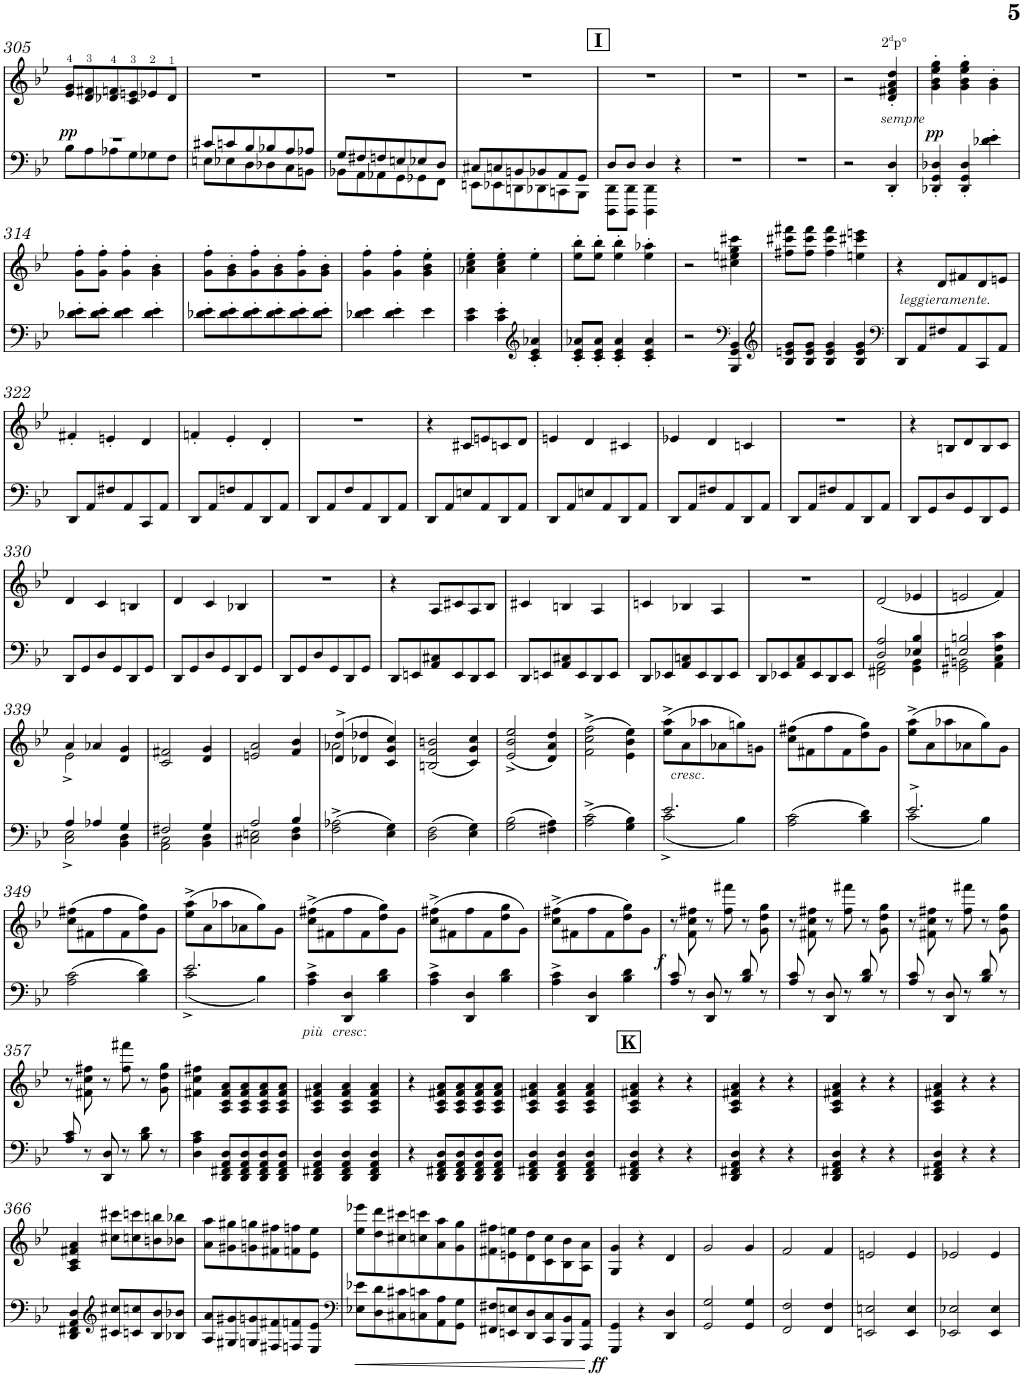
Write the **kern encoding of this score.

**kern	**text	**dynam	**kern	**text	**dynam
*part2	*part2	*part2	*part1	*part1	*part1
*staff2	*staff2	*staff2	*staff1	*staff1	*staff1
*I"Piano	*	*	*I"Piano	*	*
*I'Pno	*	*	*I'Pno	*	*
!!LO:PB:g=z
*clefF4	*	*	*clefG2	*	*
*k[b-e-]	*	*	*k[b-e-]	*	*
*M3/4	*	*	*M3/4	*	*
=305	=305	=305	=305	=305	=305
*^	*	*	*	*	*
!	!	!	!LO:DY:a	!	!	!
2.r	8B-\L	.	pp	8e-/ 8g/L	.	.
.	8A\	.	.	8d/ 8f#X/	.	.
.	8A-X\	.	.	8d-X/ 8fn/	.	.
.	8G\	.	.	8c/ 8en/	.	.
.	8G-X\	.	.	8e-X/	.	.
.	8F\J	.	.	8d-/J	.	.
=306	=306	=306	=306	=306	=306	=306
8c#X/L	8En\L	.	.	2.r	.	.
8cn/	8E-X\	.	.	.	.	.
8B-/	8D\	.	.	.	.	.
8B-X/	8D-X\	.	.	.	.	.
8A/	8C\	.	.	.	.	.
8A-X/J	8BBn\J	.	.	.	.	.
=307	=307	=307	=307	=307	=307	=307
8G/L	8BB-X\L	.	.	2.r	.	.
8F#X/	8AA\	.	.	.	.	.
8Fn/	8AA-X\	.	.	.	.	.
8En/	8GG\	.	.	.	.	.
8E-X/	8GG-X\	.	.	.	.	.
8D/J	8FF\J	.	.	.	.	.
=308	=308	=308	=308	=308	=308	=308
8C#X/L	8EEn\L	.	.	2.r	.	.
8Cn/	8EE-X\	.	.	.	.	.
8BBn/	8DDn\	.	.	.	.	.
8BB-X/	8DD-X\	.	.	.	.	.
8AA/	8CCn\	.	.	.	.	.
8GG/J	8BBB-\J	.	.	.	.	.
!!LO:REH:place=s1:a:B:cj:fs=14:t=I
=309	=309	=309	=309	=309	=309	=309
8D/L	8DDD\ 8DD\L	.	.	2.r	.	.
8D/J	8DDD\ 8DD\J	.	.	.	.	.
4D/	4DDD\ 4DD\	.	.	.	.	.
4r	4ryy	.	.	.	.	.
*v	*v	*	*	*	*	*
=310	=310	=310	=310	=310	=310
2.r	.	.	2.r	.	.
=311	=311	=311	=311	=311	=311
2.r	.	.	2.r	.	.
=312	=312	=312	=312	=312	=312
2r	.	.	2r	.	.
!	!	!	!LO:TX:b:i:t=sempre	!	!
!	!	!	!	!LO:LY:a	!
4DD/' 4D/'	.	.	4d/' 4f#X/' 4a/' 4dd/'	2 d p°	.
=313	=313	=313	=313	=313	=313
!	!	!LO:DY:a	!	!	!
4DD-X/' 4GG/' 4D-X/'	.	pp	4g\' 4b-\' 4ee-\' 4gg\'	.	.
4DD-/' 4GG/' 4D-/'	.	.	4g\' 4b-\' 4ee-\' 4gg\'	.	.
4d-X\' 4e-\'	.	.	4g\' 4b-\'	.	.
!!LO:LB:g=z
=314	=314	=314	=314	=314	=314
8d-X\' 8e-\'L	.	.	8g\' 8ff\'L	.	.
8d-\' 8e-\'J	.	.	8g\' 8ff\'J	.	.
4d-\ 4e-\	.	.	4g\' 4ff\'	.	.
4d-\' 4e-\'	.	.	4g\' 4b-\'	.	.
=315	=315	=315	=315	=315	=315
8d-X\' 8e-\'L	.	.	8g\' 8ff\'L	.	.
8d-\' 8e-\'	.	.	8g\' 8b-\'	.	.
8d-\' 8e-\'	.	.	8g\' 8ff\'	.	.
8d-\' 8e-\'	.	.	8g\' 8b-\'	.	.
8d-\' 8e-\'	.	.	8g\' 8ff\'	.	.
8d-\' 8e-\'J	.	.	8g\' 8b-\'J	.	.
=316	=316	=316	=316	=316	=316
4d-X\ 4e-\	.	.	4g\' 4ff\'	.	.
4d-\' 4e-\'	.	.	4g\' 4ff\'	.	.
4e-\	.	.	4g\' 4b-\' 4ee-\'	.	.
=317	=317	=317	=317	=317	=317
4c\ 4e-\	.	.	4a-X\' 4cc\' 4ee-\'	.	.
4c\' 4e-\'	.	.	4a-\' 4cc\' 4ee-\'	.	.
*clefG2	*	*	*	*	*
4c/' 4e-/' 4a-X/'	.	.	4ee-'\	.	.
=318	=318	=318	=318	=318	=318
8c/' 8e-/' 8a-X/'L	.	.	8ee-\' 8bb-\'L	.	.
8c/' 8e-/' 8a-/'J	.	.	8ee-\' 8bb-\'J	.	.
4c/' 4e-/' 4a-/'	.	.	4ee-\' 4bb-\'	.	.
4c/' 4e-/' 4a-/'	.	.	4ee-\' 4aa-X\'	.	.
=319	=319	=319	=319	=319	=319
2r	.	.	2r	.	.
*clefF4	*	*	*	*	*
4BBB-/ 4GG/ 4BB-/	.	.	4cc#X\ 4een\ 4gg\ 4ccc#X\	.	.
=320	=320	=320	=320	=320	=320
*clefG2	*	*	*	*	*
8B-/ 8en/ 8g/L	.	.	8ff#X\ 8ccc#X\ 8fff#X\L	.	.
8B-/ 8e/ 8g/J	.	.	8ff#\ 8ccc#\ 8fff#\J	.	.
4B-/ 4e/ 4g/	.	.	4ff#\ 4ccc#\ 4fff#\	.	.
4B-/ 4e/ 4g/	.	.	4een\ 4ccc#X\ 4eeen\	.	.
=321	=321	=321	=321	=321	=321
*clefF4	*	*	*	*	*
8DD/L	.	.	4r	.	.
8AA/	.	.	.	.	.
!	!	!	!LO:TX:b:i:t=leggieramente.	!	!
8F#X/	.	.	8d/L	.	.
8AA/	.	.	8f#X/	.	.
8CC/	.	.	8d/	.	.
8AA/J	.	.	8en/J	.	.
!!LO:LB:g=z
=322	=322	=322	=322	=322	=322
8DD/L	.	.	4e#X'/	.	.
8AA/	.	.	.	.	.
8F#X/	.	.	4en'/	.	.
8AA/	.	.	.	.	.
8CC/	.	.	4d/	.	.
8AA/J	.	.	.	.	.
=323	=323	=323	=323	=323	=323
8DD/L	.	.	4fn'/	.	.
8AA/	.	.	.	.	.
8Fn/	.	.	4e-'/	.	.
8AA/	.	.	.	.	.
8DD/	.	.	4d'/	.	.
8AA/J	.	.	.	.	.
=324	=324	=324	=324	=324	=324
8DD/L	.	.	2.r	.	.
8AA/	.	.	.	.	.
8F/	.	.	.	.	.
8AA/	.	.	.	.	.
8DD/	.	.	.	.	.
8AA/J	.	.	.	.	.
=325	=325	=325	=325	=325	=325
8DD/L	.	.	4r	.	.
8AA/	.	.	.	.	.
8En/	.	.	8c#X/L	.	.
8AA/	.	.	8en/	.	.
8DD/	.	.	8cn/	.	.
8AA/J	.	.	8d/J	.	.
=326	=326	=326	=326	=326	=326
8DD/L	.	.	4en/	.	.
8AA/	.	.	.	.	.
8En/	.	.	4d/	.	.
8AA/	.	.	.	.	.
8DD/	.	.	4c#X/	.	.
8AA/J	.	.	.	.	.
=327	=327	=327	=327	=327	=327
8DD/L	.	.	4e-X/	.	.
8AA/	.	.	.	.	.
8F#X/	.	.	4d/	.	.
8AA/	.	.	.	.	.
8DD/	.	.	4cn/	.	.
8AA/J	.	.	.	.	.
=328	=328	=328	=328	=328	=328
8DD/L	.	.	2.r	.	.
8AA/	.	.	.	.	.
8F#X/	.	.	.	.	.
8AA/	.	.	.	.	.
8DD/	.	.	.	.	.
8AA/J	.	.	.	.	.
=329	=329	=329	=329	=329	=329
8DD/L	.	.	4r	.	.
8GG/	.	.	.	.	.
8D/	.	.	8Bn/L	.	.
8GG/	.	.	8d/	.	.
8DD/	.	.	8B/	.	.
8GG/J	.	.	8c/J	.	.
!!LO:LB:g=z
=330	=330	=330	=330	=330	=330
8DD/L	.	.	4d/	.	.
8GG/	.	.	.	.	.
8D/	.	.	4c/	.	.
8GG/	.	.	.	.	.
8DD/	.	.	4Bn/	.	.
8GG/J	.	.	.	.	.
=331	=331	=331	=331	=331	=331
8DD/L	.	.	4d/	.	.
8GG/	.	.	.	.	.
8D/	.	.	4c/	.	.
8GG/	.	.	.	.	.
8DD/	.	.	4B-X/	.	.
8GG/J	.	.	.	.	.
=332	=332	=332	=332	=332	=332
8DD/L	.	.	2.r	.	.
8GG/	.	.	.	.	.
8D/	.	.	.	.	.
8GG/	.	.	.	.	.
8DD/	.	.	.	.	.
8GG/J	.	.	.	.	.
=333	=333	=333	=333	=333	=333
8DD/L	.	.	4r	.	.
8EEn/	.	.	.	.	.
8AA/ 8C#X/	.	.	8A/L	.	.
8EE/	.	.	8c#X/	.	.
8DD/	.	.	8A/	.	.
8EE/J	.	.	8B-/J	.	.
=334	=334	=334	=334	=334	=334
8DD/L	.	.	4c#X/	.	.
8EEn/	.	.	.	.	.
8AA/ 8C#X/	.	.	4Bn/	.	.
8EE/	.	.	.	.	.
8DD/	.	.	4A/	.	.
8EE/J	.	.	.	.	.
=335	=335	=335	=335	=335	=335
8DD/L	.	.	4cn/	.	.
8EE-X/	.	.	.	.	.
8AA/ 8Cn/	.	.	4B-X/	.	.
8EE-/	.	.	.	.	.
8DD/	.	.	4A/	.	.
8EE-/J	.	.	.	.	.
=336	=336	=336	=336	=336	=336
8DD/L	.	.	2.r	.	.
8EE-X/	.	.	.	.	.
8AA/ 8C/	.	.	.	.	.
8EE-/	.	.	.	.	.
8DD/	.	.	.	.	.
8EE-/J	.	.	.	.	.
=337	=337	=337	=337	=337	=337
*^	*	*	*	*	*
2D/ 2A/	2FF#X\ 2AA\	.	.	(2d/	.	.
4E-X/ 4B-/	4GG\ 4BB-\	.	.	4e-X/	.	.
=338	=338	=338	=338	=338	=338	=338
2En/ 2Bn/	2GG#X\ 2BBn\	.	.	2en/	.	.
4AA\ 4C\ 4F\ 4c\	4ryy	.	.	4f/)	.	.
!!LO:LB:g=z
=339	=339	=339	=339	=339	=339	=339
*	*	*	*	*^	*	*
4A/	2C\^ 2E-\^	.	.	4a/	2e-^\	.	.
4A-X/	.	.	.	4a-X/	.	.	.
4G/	4BB-\ 4D\	.	.	4d/ 4g/	4ryy	.	.
=340	=340	=340	=340	=340	=340	=340	=340
2F#X/	2AA\ 2C\	.	.	2c/ 2f#X/	2ryy	.	.
4G/	4BB-\ 4D\	.	.	4g/	4d/	.	.
*	*	*	*	*v	*v	*	*
=341	=341	=341	=341	=341	=341	=341
2A/	2C#X\ 2En\	.	.	2en/ 2a/	.	.
4B-/	4D\ 4F\	.	.	4f/ 4b-/	.	.
*v	*v	*	*	*	*	*
=342	=342	=342	=342	=342	=342
*	*	*	*^	*	*
(2F\^ 2A-X\^	.	.	(4d/^ 4dd/^	2a-X\	.	.
.	.	.	4d-X/ 4dd-X/	.	.	.
4E-\ 4G\)	.	.	4c/ 4g/ 4cc/)	4ryy	.	.
*	*	*	*v	*v	*	*
=343	=343	=343	=343	=343	=343
(2D\ 2F\	.	.	(2Bn/ 2f/ 2bn/	.	.
4E-\ 4G\)	.	.	4c/ 4g/ 4cc/)	.	.
=344	=344	=344	=344	=344	=344
(2G\ 2B-\	.	.	(2e-/^ 2b-/^ 2ee-/^	.	.
4F#X\ 4A\)	.	.	4d/ 4a/ 4dd/)	.	.
=345	=345	=345	=345	=345	=345
(2A\^ 2c\^	.	.	(2f\^ 2cc\^ 2ff\^	.	.
4G\ 4B-\)	.	.	4e-\ 4b-\ 4ee-\)	.	.
=346	=346	=346	=346	=346	=346
*^	*	*	*	*	*
2.e-/	(2c^\	.	.	(8ee-\^ 8aa\^L	.	.
!	!	!	!	!	!LO:LY:b	!
.	.	.	.	8a\	cresc .	.
.	.	.	.	8aa-X\	.	.
.	.	.	.	8a-X\	.	.
.	4B-\)	.	.	8ggn\)	.	.
.	.	.	.	8gn\J	.	.
*v	*v	*	*	*	*	*
=347	=347	=347	=347	=347	=347
(2A\ 2c\	.	.	(8cc\ 8ff#X\L	.	.
.	.	.	8f#X\	.	.
.	.	.	8ff#\	.	.
.	.	.	8f#\	.	.
4B-\ 4d\)	.	.	8dd\ 8gg\)	.	.
.	.	.	8g\J	.	.
=348	=348	=348	=348	=348	=348
*^	*	*	*	*	*
2.e-^/	(2c\	.	.	(8ee-\^ 8aa\^L	.	.
.	.	.	.	8a\	.	.
.	.	.	.	8aa-X\	.	.
.	.	.	.	8a-X\	.	.
.	4B-\)	.	.	8gg\)	.	.
.	.	.	.	8g\J	.	.
*v	*v	*	*	*	*	*
!!LO:LB:g=z
=349	=349	=349	=349	=349	=349
(2A\ 2c\	.	.	(8cc\ 8ff#X\L	.	.
.	.	.	8f#X\	.	.
.	.	.	8ff#\	.	.
.	.	.	8f#\	.	.
4B-\ 4d\)	.	.	8dd\ 8gg\)	.	.
.	.	.	8g\J	.	.
=350	=350	=350	=350	=350	=350
*^	*	*	*	*	*
2.e-/	(2c^\	.	.	(8ee-\^ 8aa\^L	.	.
.	.	.	.	8a\	.	.
.	.	.	.	8aa-X\	.	.
.	.	.	.	8a-X\	.	.
.	4B-\)	.	.	8gg\)	.	.
.	.	.	.	8g\J	.	.
*v	*v	*	*	*	*	*
=351	=351	=351	=351	=351	=351
!	!LO:LY:b	!	!	!	!
4A\^ 4c\^	più	.	(8cc\^ 8ff#X\^L	.	.
.	.	.	8f#X\	.	.
!	!LO:LY:b	!	!	!	!
4DD/ 4D/	cresc :	.	8ff#\	.	.
.	.	.	8f#\	.	.
4B-\ 4d\	.	.	8dd\ 8gg\)	.	.
.	.	.	8g\J	.	.
=352	=352	=352	=352	=352	=352
4A\^ 4c\^	.	.	(8cc\^ 8ff#X\^L	.	.
.	.	.	8f#X\	.	.
4DD/ 4D/	.	.	8ff#\	.	.
.	.	.	8f#\	.	.
4B-\ 4d\	.	.	8dd\ 8gg\	.	.
.	.	.	8g\J)	.	.
=353	=353	=353	=353	=353	=353
4A\^ 4c\^	.	.	(8cc\^ 8ff#X\^L	.	.
.	.	.	8f#X\	.	.
4DD/ 4D/	.	.	8ff#\	.	.
.	.	.	8f#\	.	.
4B-\ 4d\	.	.	8dd\ 8gg\)	.	.
.	.	.	8g\J	.	.
=354	=354	=354	=354	=354	=354
!	!	!	!	!	!LO:DY:b
8A/ 8c/	.	.	8r	.	f
8r	.	.	8f\ 8cc\ 8ff#X\	.	.
8DD/ 8D/	.	.	8r	.	.
8r	.	.	8ff#\ 8fff#X\	.	.
8B-/ 8d/	.	.	8r	.	.
8r	.	.	8g\ 8dd\ 8gg\	.	.
=355	=355	=355	=355	=355	=355
8A/ 8c/	.	.	8r	.	.
8r	.	.	8f#X\ 8cc\ 8ff#X\	.	.
8DD/ 8D/	.	.	8r	.	.
8r	.	.	8ff#\ 8fff#X\	.	.
8B-/ 8d/	.	.	8r	.	.
8r	.	.	8g\ 8dd\ 8gg\	.	.
=356	=356	=356	=356	=356	=356
8A/ 8c/	.	.	8r	.	.
8r	.	.	8f#X\ 8cc\ 8ff#X\	.	.
8DD/ 8D/	.	.	8r	.	.
8r	.	.	8ff#\ 8fff#X\	.	.
8B-/ 8d/	.	.	8r	.	.
8r	.	.	8g\ 8dd\ 8gg\	.	.
!!LO:LB:g=z
=357	=357	=357	=357	=357	=357
8A/ 8c/	.	.	8r	.	.
8r	.	.	8f#X\ 8cc\ 8ff#X\	.	.
8DD/ 8D/	.	.	8r	.	.
8r	.	.	8ff#\ 8fff#X\	.	.
8B-\ 8d\	.	.	8r	.	.
8r	.	.	8g\ 8dd\ 8gg\	.	.
=358	=358	=358	=358	=358	=358
4D\ 4A\ 4c\	.	.	4f#X\ 4cc\ 4ff#X\	.	.
8DD/ 8FF#X/ 8AA/ 8D/L	.	.	8A/ 8c/ 8f#/ 8a/L	.	.
8DD/ 8FF#/ 8AA/ 8D/	.	.	8A/ 8c/ 8f#/ 8a/	.	.
8DD/ 8FF#/ 8AA/ 8D/	.	.	8A/ 8c/ 8f#/ 8a/	.	.
8DD/ 8FF#/ 8AA/ 8D/J	.	.	8A/ 8c/ 8f#/ 8a/J	.	.
=359	=359	=359	=359	=359	=359
4DD/ 4FF#X/ 4AA/ 4D/	.	.	4A/ 4c/ 4f#X/ 4a/	.	.
4DD/ 4FF#/ 4AA/ 4D/	.	.	4A/ 4c/ 4f#/ 4a/	.	.
4DD/ 4FF#/ 4AA/ 4D/	.	.	4A/ 4c/ 4f#/ 4a/	.	.
=360	=360	=360	=360	=360	=360
4r	.	.	4r	.	.
8DD/ 8FF#X/ 8AA/ 8D/L	.	.	8A/ 8c/ 8f#X/ 8a/L	.	.
8DD/ 8FF#/ 8AA/ 8D/	.	.	8A/ 8c/ 8f#/ 8a/	.	.
8DD/ 8FF#/ 8AA/ 8D/	.	.	8A/ 8c/ 8f#/ 8a/	.	.
8DD/ 8FF#/ 8AA/ 8D/J	.	.	8A/ 8c/ 8f#/ 8a/J	.	.
=361	=361	=361	=361	=361	=361
4DD/ 4FF#X/ 4AA/ 4D/	.	.	4A/ 4c/ 4f#X/ 4a/	.	.
4DD/ 4FF#/ 4AA/ 4D/	.	.	4A/ 4c/ 4f#/ 4a/	.	.
4DD/ 4FF#/ 4AA/ 4D/	.	.	4A/ 4c/ 4f#/ 4a/	.	.
!!LO:REH:place=s1:a:B:cj:fs=14:t=K:qo=1
=362	=362	=362	=362	=362	=362
4DD/ 4FF#X/ 4AA/ 4D/	.	.	4A/ 4c/ 4f#X/ 4a/	.	.
4r	.	.	4r	.	.
4r	.	.	4r	.	.
=363	=363	=363	=363	=363	=363
4DD/ 4FF#X/ 4AA/ 4D/	.	.	4A/ 4c/ 4f#X/ 4a/	.	.
4r	.	.	4r	.	.
4r	.	.	4r	.	.
=364	=364	=364	=364	=364	=364
4DD/ 4FF#X/ 4AA/ 4D/	.	.	4A/ 4c/ 4f#X/ 4a/	.	.
4r	.	.	4r	.	.
4r	.	.	4r	.	.
=365	=365	=365	=365	=365	=365
4DD/ 4FF#X/ 4AA/ 4D/	.	.	4A/ 4c/ 4f#X/ 4a/	.	.
4r	.	.	4r	.	.
4r	.	.	4r	.	.
!!LO:LB:g=z
=366	=366	=366	=366	=366	=366
4DD/ 4FF#X/ 4AA/ 4D/	.	.	4A/ 4c/ 4f#X/ 4a/	.	.
*clefG2	*	*	*	*	*
8c#X/ 8cc#X/L	.	.	8cc#X\ 8ccc#X\L	.	.
8cn/ 8ccn/	.	.	8ccn\ 8cccn\	.	.
8B-/ 8b-/	.	.	8bn\ 8bbn\	.	.
8B-X/ 8b-X/J	.	.	8b-X\ 8bb-X\J	.	.
=367	=367	=367	=367	=367	=367
8A/ 8a/L	.	.	8a\ 8aa\L	.	.
8G#X/ 8g#X/	.	.	8g#X\ 8gg#X\	.	.
8Gn/ 8gn/	.	.	8gn\ 8ggn\	.	.
8F#X/ 8f#X/	.	.	8f#X\ 8ff#X\	.	.
8Fn/ 8fn/	.	.	8fn\ 8ffn\	.	.
8E-/ 8e-/J	.	.	8e-\ 8ee-\J	.	.
=368	=368	=368	=368	=368	=368
*clefF4	*	*	*	*	*
!	!	!LO:HP:b	!	!	!
8E-X\ 8e-X\L	.	<	8ee-\ 8eee-X\L	.	.
8D\ 8d\	.	.	8dd\ 8ddd\	.	.
8C#X\ 8c#X\	.	.	8cc#X\ 8ccc#X\	.	.
8Cn\ 8cn\	.	.	8ccn\ 8cccn\	.	.
8AA\ 8A\	.	.	8a\ 8aa\	.	.
8GG\ 8G\J	.	.	8g\ 8gg\	.	.
=369	=369	=369	=369	=369	=369
8FF#X/ 8F#X/L	.	.	8f#X\ 8ff#X\	.	.
8EEn/ 8En/	.	.	8en\ 8een\	.	.
8DD/ 8D/	.	.	8d\ 8dd\	.	.
8CC/ 8C/	.	.	8c\ 8cc\	.	.
8BBB-/ 8BB-/	.	.	8B-\ 8b-\	.	.
8AAA/ 8AA/J	.	.	8A\ 8a\J	.	.
.	.	[	.	.	.
=370	=370	=370	=370	=370	=370
!	!	!LO:DY:b	!	!	!
4GGG/ 4GG/	.	ff	4G/ 4g/	.	.
4r	.	.	4r	.	.
4DD/ 4D/	.	.	4d/	.	.
=371	=371	=371	=371	=371	=371
2GG/ 2G/	.	.	2g/	.	.
4GG/ 4G/	.	.	4g/	.	.
=372	=372	=372	=372	=372	=372
2FF/ 2F/	.	.	2f/	.	.
4FF/ 4F/	.	.	4f/	.	.
=373	=373	=373	=373	=373	=373
2EEn/ 2En/	.	.	2en/	.	.
4EE/ 4E/	.	.	4e/	.	.
=374	=374	=374	=374	=374	=374
2EE-X/ 2E-X/	.	.	2e-X/	.	.
4EE-/ 4E-/	.	.	4e-/	.	.
=	=	=	=	=	=
*-	*-	*-	*-	*-	*-
